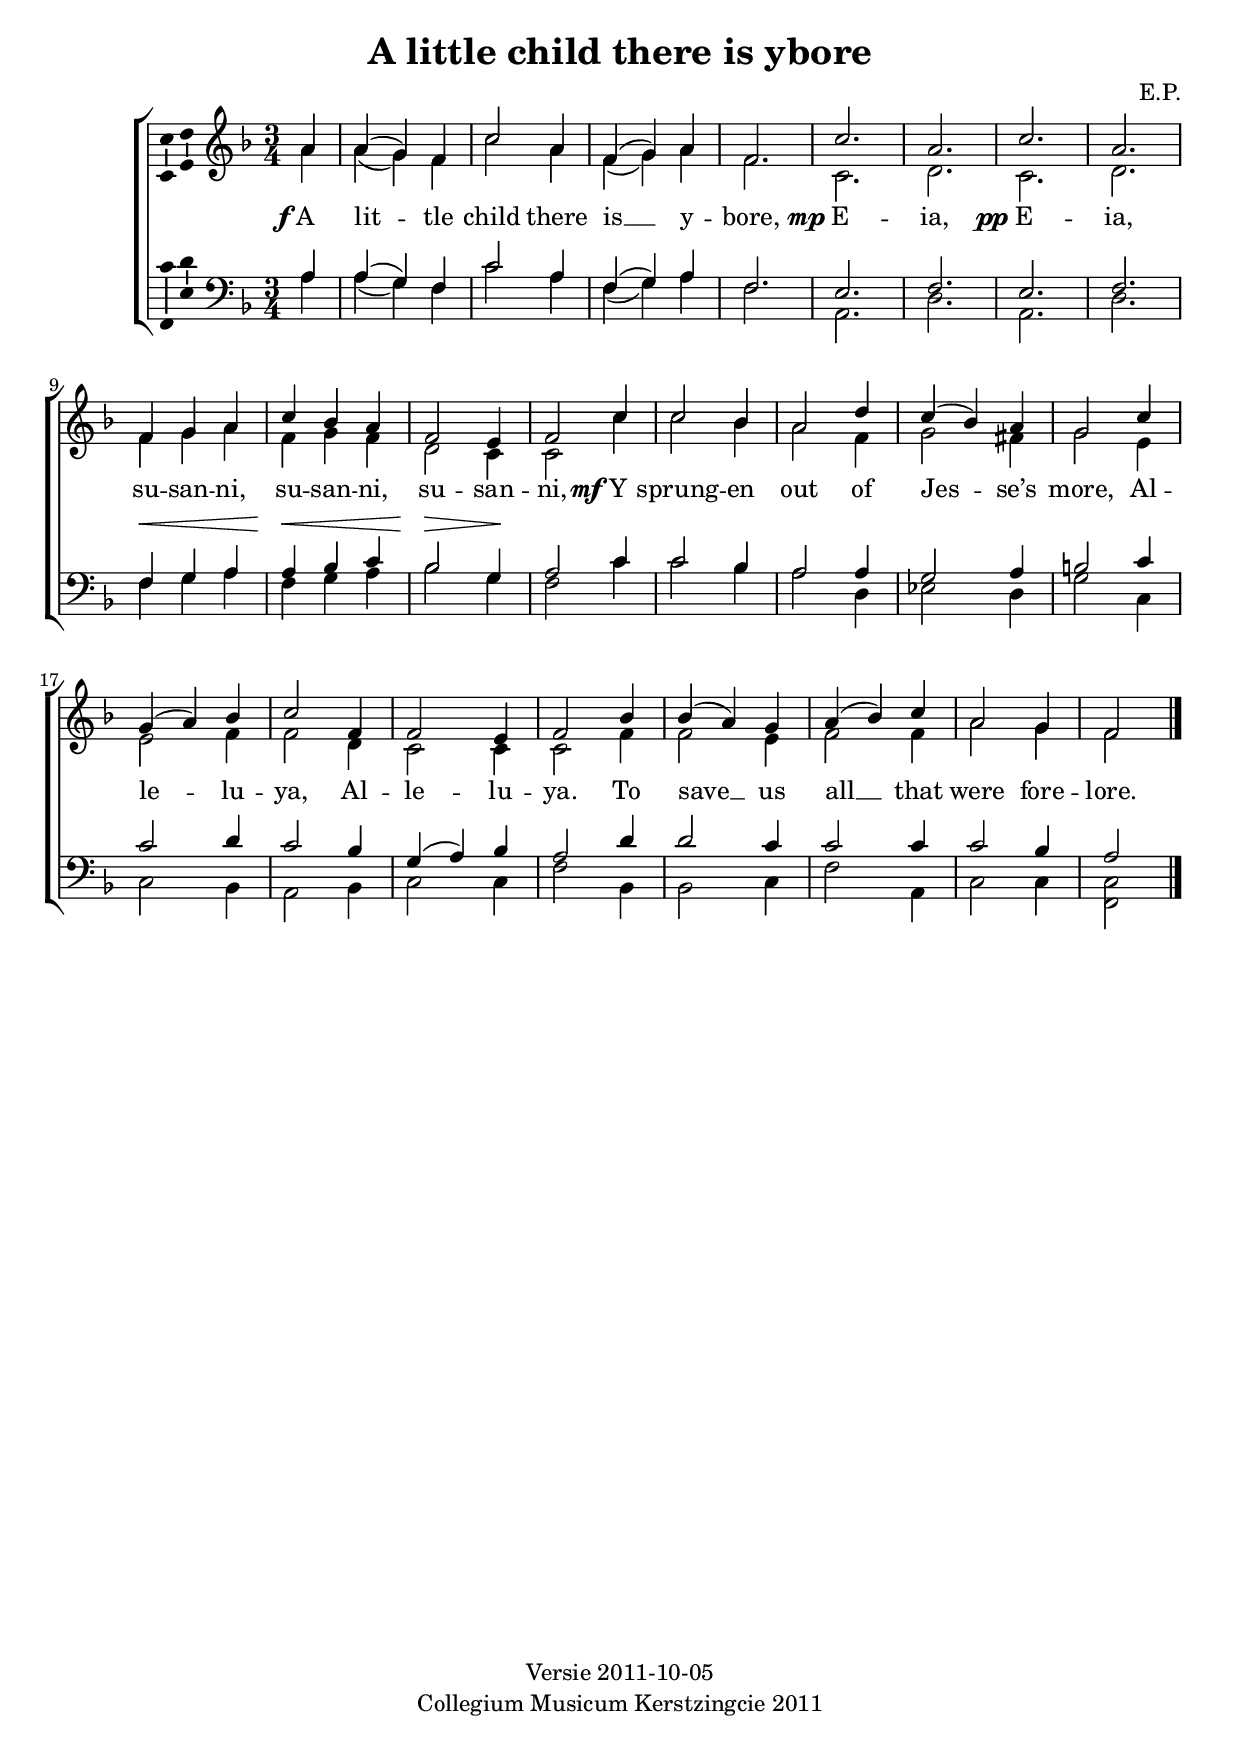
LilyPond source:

% vim: set fileformat=dos:
\version "2.12.3"

% vim: set fileformat=dos:
women = {
  \clef "treble" \key f \major \time 3/4 \partial 4 a'4 | % 1
  a'4 ( g'4 ) f'4 | % 2
  c''2 a'4 | % 3
  f'4 ( g'4 ) a'4 | % 4
  f'2. | % 5
  <c' c''>2. | % 6
  <d' a'>2. | % 7
  <c' c''>2. | % 8
  <d' a'>2. | % 9
  f'4 g'4 a'4 | \barNumberCheck #10
  <f' c''>4 <g' bes'>4 <f' a'>4 | % 11
  <d' f'>2 <c' e'>4 | % 12
  <c' f'>2 c''4 | % 13
  c''2 bes'4 | % 14
  a'2 <f' d''>4 | % 15
  <<
    { 
    c''4 ( bes'4 ) a'4 }
    \\
    { 
    g'2 fis'4 }
  >> \oneVoice | % 16
  g'2 <e' c''>4 | % 17
  <<
    { \voiceOne
      g'4 ( a'4 ) bes'4 }
    { \voiceTwo
      e'2 f'4 }
  >> \oneVoice | % 18
  <f' c''>2 <d' f'>4 | % 19
  <c' f'>2 <c' e'>4 | \barNumberCheck #20
  <c' f'>2 <f' bes'>4 | % 21
  <<
    { \voiceOne
      bes'4 ( a'4 ) g'4 | % 22
      a'4 ( bes'4 ) c''4 | } % 23
    { \voiceTwo
      f'2 e'4 |
      f'2 f'4 | }
  >> \oneVoice |
  a'2 g'4 | % 24
  f'2 \bar "|."
}
soprano = {
  \clef "treble" \key f \major \time 3/4 \partial 4 a'4 | % 1
  a'4 ( g'4 ) f'4 | % 2
  c''2 a'4 | % 3
  f'4 ( g'4 ) a'4 | % 4
  f'2. | % 5
  c''2. | % 6
  a'2. | % 7
  c''2. | % 8
  a'2. | % 9
  f'4 g'4 a'4 | \barNumberCheck #10
  c''4 bes'4 a'4 | % 11
  f'2 e'4 | % 12
  f'2 c''4 | % 13
  c''2 bes'4 | % 14
  a'2 d''4 | % 15
  c''4 ( bes'4 ) a'4 | % 16
  g'2 c''4 | % 17
  g'4 ( a'4 ) bes'4 | % 18
  c''2 f'4 | % 19
  f'2 e'4 | \barNumberCheck #20
  f'2 bes'4 | % 21
  bes'4 ( a'4 ) g'4 | % 22
  a'4 ( bes'4 ) c''4 | % 23
  a'2 g'4 | % 24
  f'2 \bar "|."
}

alto = {
  \clef "treble" \key f \major \time 3/4 
  \partial 4 a'4 | % 1
  a'4 ( g'4 ) f'4 | % 2
  c''2 a'4 | % 3
  f'4 ( g'4 ) a'4 | % 4
  f'2. | % 5
  c'2. | % 6
  d'2. | % 7
  c'2. | % 8
  d'2. | % 9
  f'4 g'4 a'4 | \barNumberCheck #10
  f'4 g'4 f'4 | % 11
  d'2 c'4 | % 12
  c'2 c''4 | % 13
  c''2 bes'4 | % 14
  a'2 f'4 | % 15
  g'2 fis'4 | %16
  g'2 e'4 | % 17
  e'2 f'4 | % 18
  f'2 d'4 | % 19
  c'2 c'4 | \barNumberCheck #20
  c'2 f'4 | % 21
  f'2 e'4 | % 22
  f'2 f'4 | % 23
  a'2 g'4 | % 24
  f'2 \bar "|."
}

tenor = {
    \clef "bass" \key f \major \time 3/4 
    \partial 4 a4 | % 1
    a4 ( g4 ) f4 | % 2
    c'2 a4 | % 3
    f4 ( g4 ) a4 | % 4
    f2. | % 5
    e2. | % 6
    f2. | % 7
    e2. | % 8
    f2. | % 9
    | % 9
    f4^\< g4 a4 | \barNumberCheck #10
    | \barNumberCheck #10
    a4^\!^\< bes4 c'4 | % 11
    | % 11
    bes2^\!^\> g4^\! | % 12
    a2 c'4 | % 13
    c'2 bes4 | % 14
    a2 a4 | % 15
    g2 a4 | % 16
    b2 c'4 | % 17 % b2 sic
    c'2 d'4 | % 18
    c'2 bes4 | % 19
    g4 ( a4 ) bes4 | \barNumberCheck #20
    a2 d'4 | % 21
    d'2 c'4 | % 22
    c'2 c'4 | % 23
    c'2 bes4 | % 24
    a2 \bar "|."
}

bass = {
    \clef "bass" \key f \major \time 3/4 \partial 4 a4 | % 1
    a4 ( g4 ) f4 | % 2
    c'2 a4 | % 3
    f4 ( g4 ) a4 | % 4
    f2. | % 5
    a,2. | % 6
    d2. | % 7
    a,2. | % 8
    d2. | % 9
    f4 g4 a4 | \barNumberCheck #10
    f4 g4 a4 | % 11
    bes2 g4 | % 12
    f2 c'4 | % 13
    c'2 bes4 | % 14
    a2 d4 | % 15
    es2 d4 | % 16
    g2 c4 | % 17
    c2 bes,4 | % 18
    a,2 bes,4 | % 19
    c2 c4 | \barNumberCheck #20
    f2 bes,4 | % 21
    bes,2 c4 | % 22
    f2 a,4 | % 23
    c2 c4 | % 24
    <f, c>2 \bar "|."
}

verseOne= \lyricmode {
  \once \override LyricText #'self-alignment-X = #RIGHT
  \markup{ \smaller \dynamic f A } lit -- tle child there is __ y -- bore,
  \once \override LyricText #'self-alignment-X = #RIGHT
  \markup{ \smaller{\dynamic mp} E } -- ia,
  \once \override LyricText #'self-alignment-X = #RIGHT
  \markup{ \smaller \dynamic pp E } -- ia, su -- san -- ni,
  su -- san -- ni, su -- san -- ni,
  \once \override LyricText #'self-alignment-X = #RIGHT
  \markup{ \smaller \dynamic mf Y } sprung -- en out of 
  \set associatedVoice = "one"
  Jes -- se’s 
  \set associatedVoice = "women"
  more, 
  Al -- 
  \set associatedVoice = "one"
  le -- lu -- 
  \set associatedVoice = "women"
  ya, Al -- le -- lu -- ya. 
  To save __ us all __ that were fore -- lore.
}

verseOneAlto = \lyricmode {
}

verseOneTenor = \lyricmode {
}

verseOneBass = \lyricmode {
}


\header {
  title = "A little child there is ybore"
  arranger = "E.P."
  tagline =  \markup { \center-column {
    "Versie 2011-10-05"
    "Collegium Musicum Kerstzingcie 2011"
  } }
}

\score {
  \new ChoirStaff <<
    \new Staff = "upper" <<
      \clef "treble"
      \new Voice = "vSoprano" { 
        \override Ambitus #'X-offset = #2.0
        \voiceOne \soprano 
      }
      \new Voice = "vAlto" { \voiceTwo \alto }
      %\new Voice = "vWomen" \women
    >>

    \new Lyrics \lyricsto "vSoprano" \verseOne

    \new Staff = "lower" <<
      \clef "bass"
      \new Voice = "vTenor" { 
        \override Ambitus #'X-offset = #2.0
        \voiceOne \tenor 
      }
      \new Voice = "vBass" { \voiceTwo \bass }
    >>
  >>
  \midi {
    \context {
      \Score tempWholesPerMinute = #(ly:make-moment 120 4 )
    }
  }
  \layout { 
    % We can haz ambitus to display pitch range?
    \context { \Voice 
    % FIXME removed Ambitus as it clashes with multi-voice bits.
      \consists "Ambitus_engraver"
    }
  }
}
